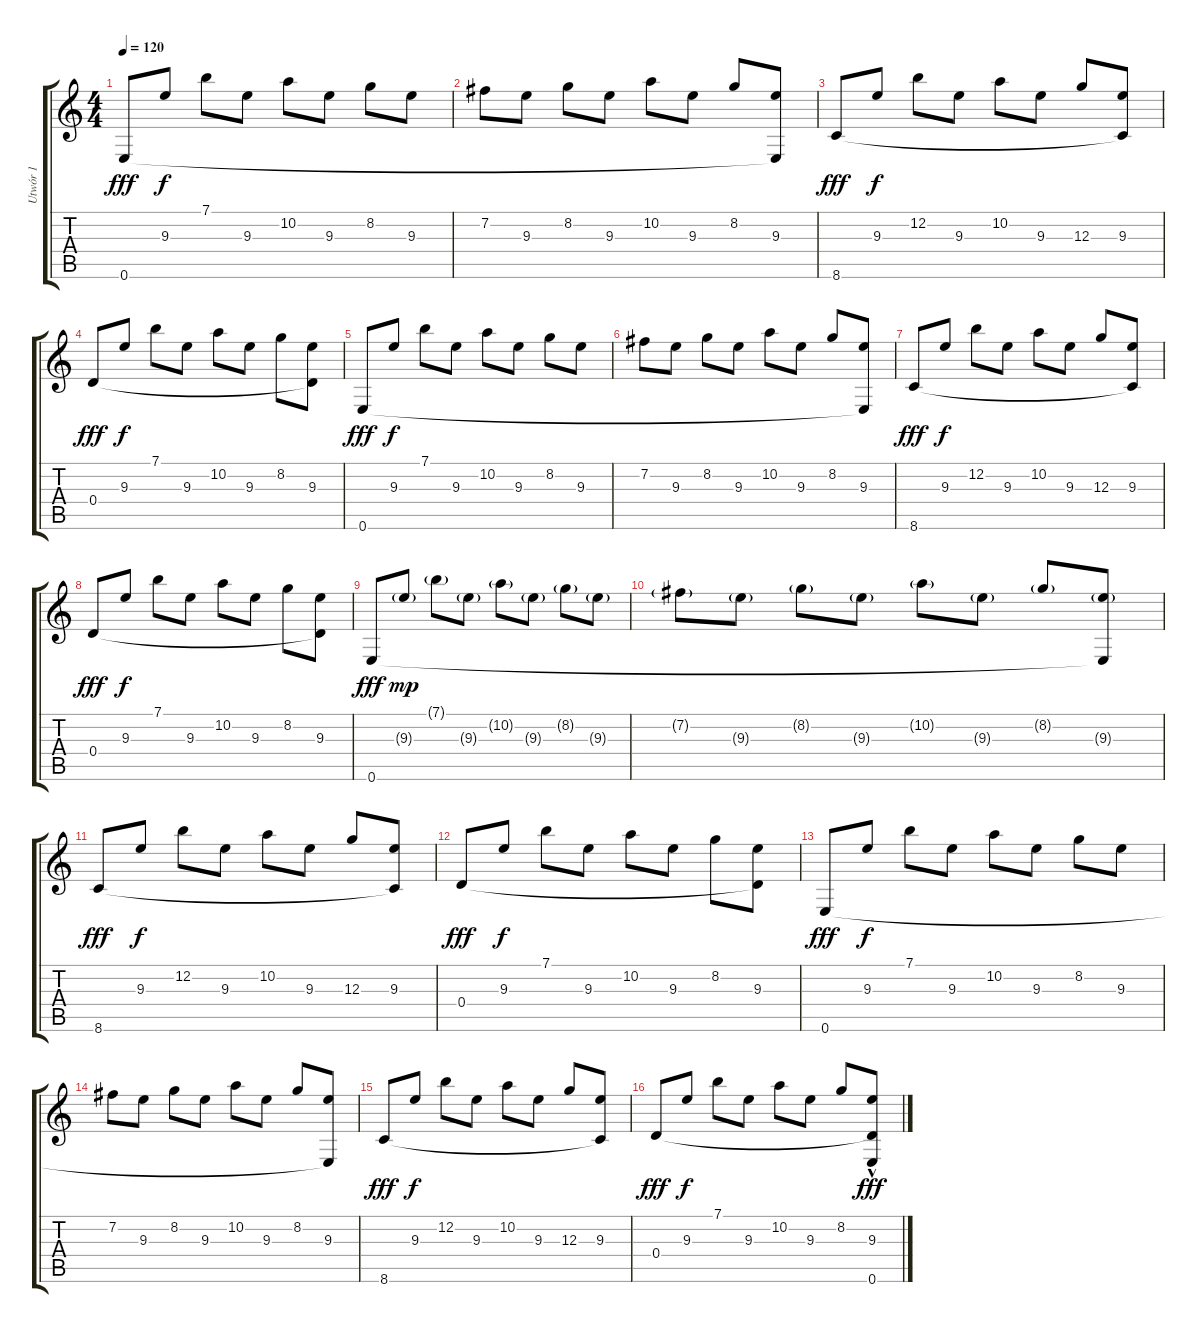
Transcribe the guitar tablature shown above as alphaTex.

\track ("Utwór 1" "Utwór 1") {instrument acousticguitarsteel}
\staff {score tabs}
\tuning (E4 B3 G3 D3 A2 E2) {hide}
\ts (4 4)
\tempo 120
\clef g2
\ks c
0.6.8{dy fff} 9.3.8{dy f} 7.1.8 9.3.8 10.2.8 9.3.8 8.2.8 9.3.8 |
7.2.8 9.3.8 8.2.8 9.3.8 10.2.8 9.3.8 8.2.8 (9.3 0.6{t}).8 |
8.6.8{dy fff} 9.3.8{dy f} 12.2.8 9.3.8 10.2.8 9.3.8 12.3.8 (9.3 8.6{t}).8 |
0.4.8{dy fff} 9.3.8{dy f} 7.1.8 9.3.8 10.2.8 9.3.8 8.2.8 (9.3 0.4{t}).8 |
0.6.8{dy fff} 9.3.8{dy f} 7.1.8 9.3.8 10.2.8 9.3.8 8.2.8 9.3.8 |
7.2.8 9.3.8 8.2.8 9.3.8 10.2.8 9.3.8 8.2.8 (9.3 0.6{t}).8 |
8.6.8{dy fff} 9.3.8{dy f} 12.2.8 9.3.8 10.2.8 9.3.8 12.3.8 (9.3 8.6{t}).8 |
0.4.8{dy fff} 9.3.8{dy f} 7.1.8 9.3.8 10.2.8 9.3.8 8.2.8 (9.3 0.4{t}).8 |
0.6.8{dy fff} 9.3{g}.8{dy mp} 7.1{g}.8 9.3{g}.8 10.2{g}.8 9.3{g}.8 8.2{g}.8 9.3{g}.8 |
7.2{g}.8 9.3{g}.8 8.2{g}.8 9.3{g}.8 10.2{g}.8 9.3{g}.8 8.2{g}.8 (9.3{g} 0.6{t}).8 |
8.6.8{dy fff} 9.3.8{dy f} 12.2.8 9.3.8 10.2.8 9.3.8 12.3.8 (9.3 8.6{t}).8 |
0.4.8{dy fff} 9.3.8{dy f} 7.1.8 9.3.8 10.2.8 9.3.8 8.2.8 (9.3 0.4{t}).8 |
0.6.8{dy fff} 9.3.8{dy f} 7.1.8 9.3.8 10.2.8 9.3.8 8.2.8 9.3.8 |
7.2.8 9.3.8 8.2.8 9.3.8 10.2.8 9.3.8 8.2.8 (9.3 0.6{t}).8 |
8.6.8{dy fff} 9.3.8{dy f} 12.2.8 9.3.8 10.2.8 9.3.8 12.3.8 (9.3 8.6{t}).8 |
0.4.8{dy fff} 9.3.8{dy f} 7.1.8 9.3.8 10.2.8 9.3.8 8.2.8 (9.3 0.4{t} 0.6{hac}).8{dy fff}
